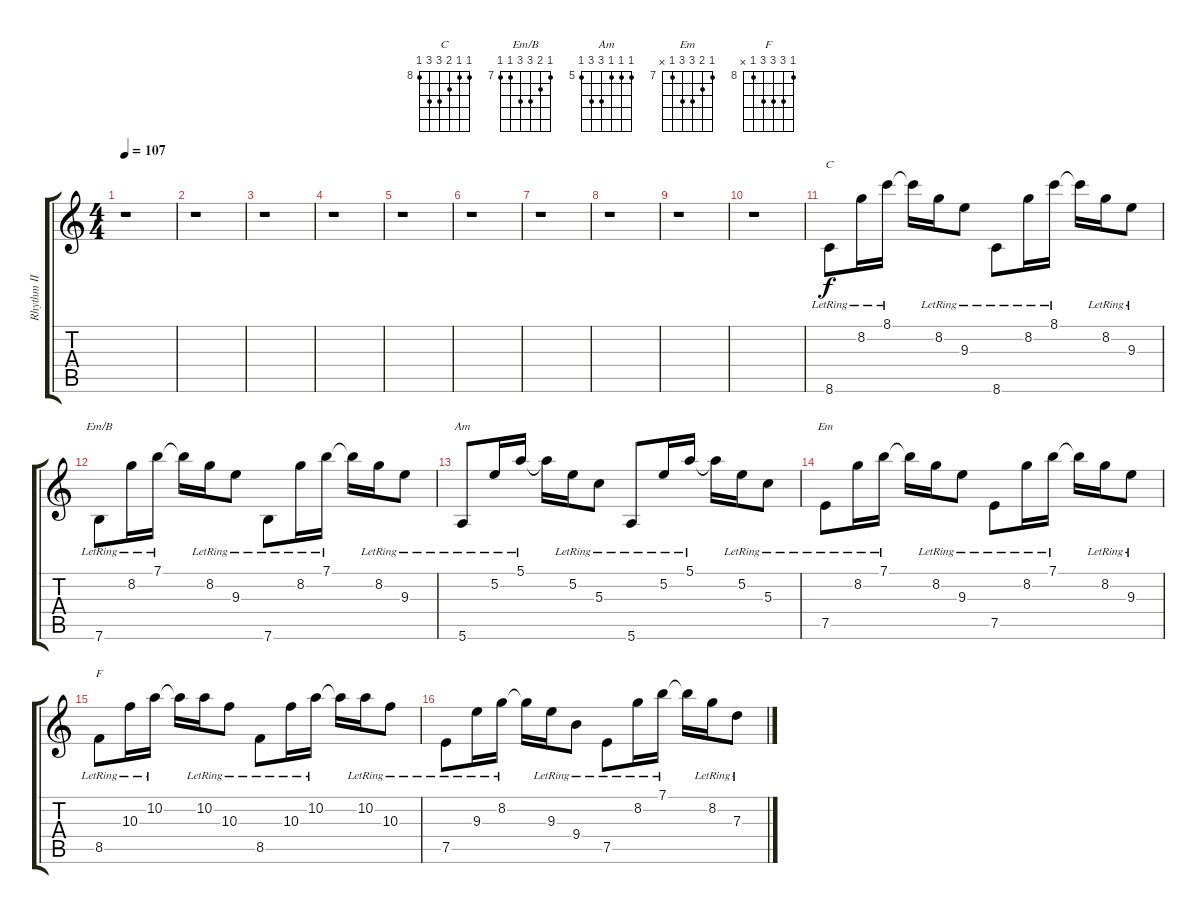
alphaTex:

\track ("Rhythm II" "Rhythm II") {instrument acousticguitarsteel}
\staff {score tabs}
\tuning (E4 B3 G3 D3 A2 E2) {hide}
\chord ("C" 8 8 9 10 10 8) {firstfret 8}
\chord ("Em/B" 7 8 9 9 7 7) {firstfret 7}
\chord ("Am" 5 5 5 7 7 5) {firstfret 5}
\chord ("Em" 7 8 9 9 7 x) {firstfret 7}
\chord ("F" 8 10 10 10 8 x) {firstfret 8}
\ts (4 4)
\tempo 107
\clef g2
\ks c
r.1{dy f} |
r.1 |
r.1 |
r.1 |
r.1 |
r.1 |
r.1 |
r.1 |
r.1 |
r.1 |
8.6{lr}.8{ch "C"} 8.2{lr}.16 8.1{lr}.16 8.1{t}.16 8.2{lr}.16 9.3{lr}.8 8.6{lr}.8 8.2{lr}.16 8.1{lr}.16 8.1{t}.16 8.2{lr}.16 9.3{lr}.8 |
7.6{lr}.8{ch "Em/B"} 8.2{lr}.16 7.1{lr}.16 7.1{t}.16 8.2{lr}.16 9.3{lr}.8 7.6{lr}.8 8.2{lr}.16 7.1{lr}.16 7.1{t}.16 8.2{lr}.16 9.3{lr}.8 |
5.6{lr}.8{ch "Am"} 5.2{lr}.16 5.1{lr}.16 5.1{t}.16 5.2{lr}.16 5.3{lr}.8 5.6{lr}.8 5.2{lr}.16 5.1{lr}.16 5.1{t}.16 5.2{lr}.16 5.3{lr}.8 |
7.5{lr}.8{ch "Em"} 8.2{lr}.16 7.1{lr}.16 7.1{t}.16 8.2{lr}.16 9.3{lr}.8 7.5{lr}.8 8.2{lr}.16 7.1{lr}.16 7.1{t}.16 8.2{lr}.16 9.3{lr}.8 |
8.5{lr}.8{ch "F"} 10.3{lr}.16 10.2{lr}.16 10.2{t}.16 10.2{lr}.16 10.3{lr}.8 8.5{lr}.8 10.3{lr}.16 10.2{lr}.16 10.2{t}.16 10.2{lr}.16 10.3{lr}.8 |
7.5{lr}.8 9.3{lr}.16 8.2{lr}.16 8.2{t}.16 9.3{lr}.16 9.4{lr}.8 7.5{lr}.8 8.2{lr}.16 7.1{lr}.16 7.1{t}.16 8.2{lr}.16 7.3{lr}.8
